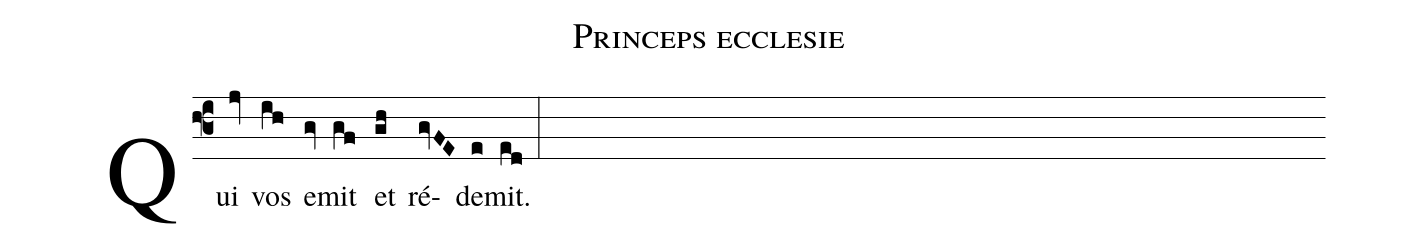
name: Princeps ecclesie;
%%
(f3) Qui(jv) vos(ih) e(gv)mit(gf) et(gh) ré(gvFE)de(e)mit.(ed) (:)
